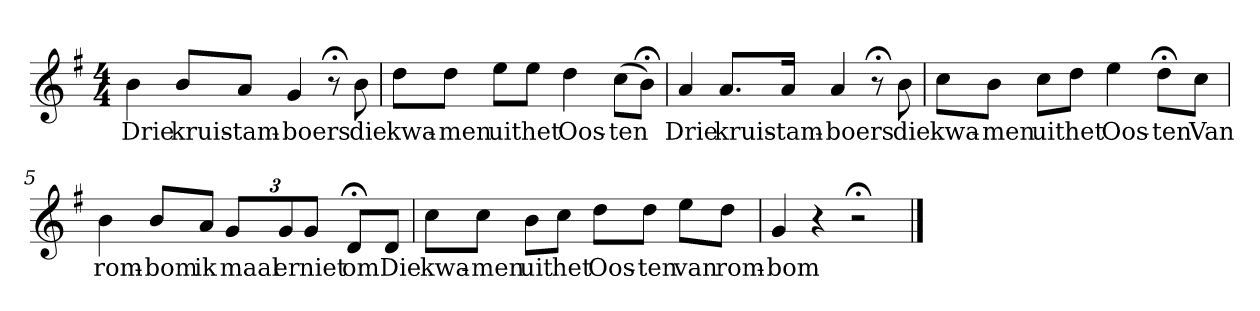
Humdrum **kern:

**kern	**text
*part1	*part1
*staff1	*staff1
*k[f#]	*
*G:	*
*M4/4	*
*MM120	*
=1	=1
4b	Drie
8bL	kruis-
8aJ	-tam-
4g	-boers
8r;<	.
8b	die
=2	=2
8ddL	kwa-
8ddJ	-men
8eeL	uit
8eeJ	het
4dd	Oos-
(8ccL	-ten
8b;<J)	.
=3	=3
4a	Drie
8.aL	kruis-
16aJk	-tam-
4a	-boers
8r;<	.
8b	die
=4	=4
8ccL	kwa-
8bJ	-men
8ccL	uit
8ddJ	het
4ee	Oos-
8dd;<L	-ten
8ccJ	Van
=5	=5
4b	rom-
8bL	-bom
8aJ	ik
12gL	maal
12g	er
12gJ	niet
8d;<L	om
8dJ	Die
=6	=6
8ccL	kwa-
8ccJ	-men
8bL	uit
8ccJ	het
8ddL	Oos-
8ddJ	-ten
8eeL	van
8ddJ	rom-
=7	=7
4g	-bom
4r	.
2r;<	.
==	==
*-	*-
